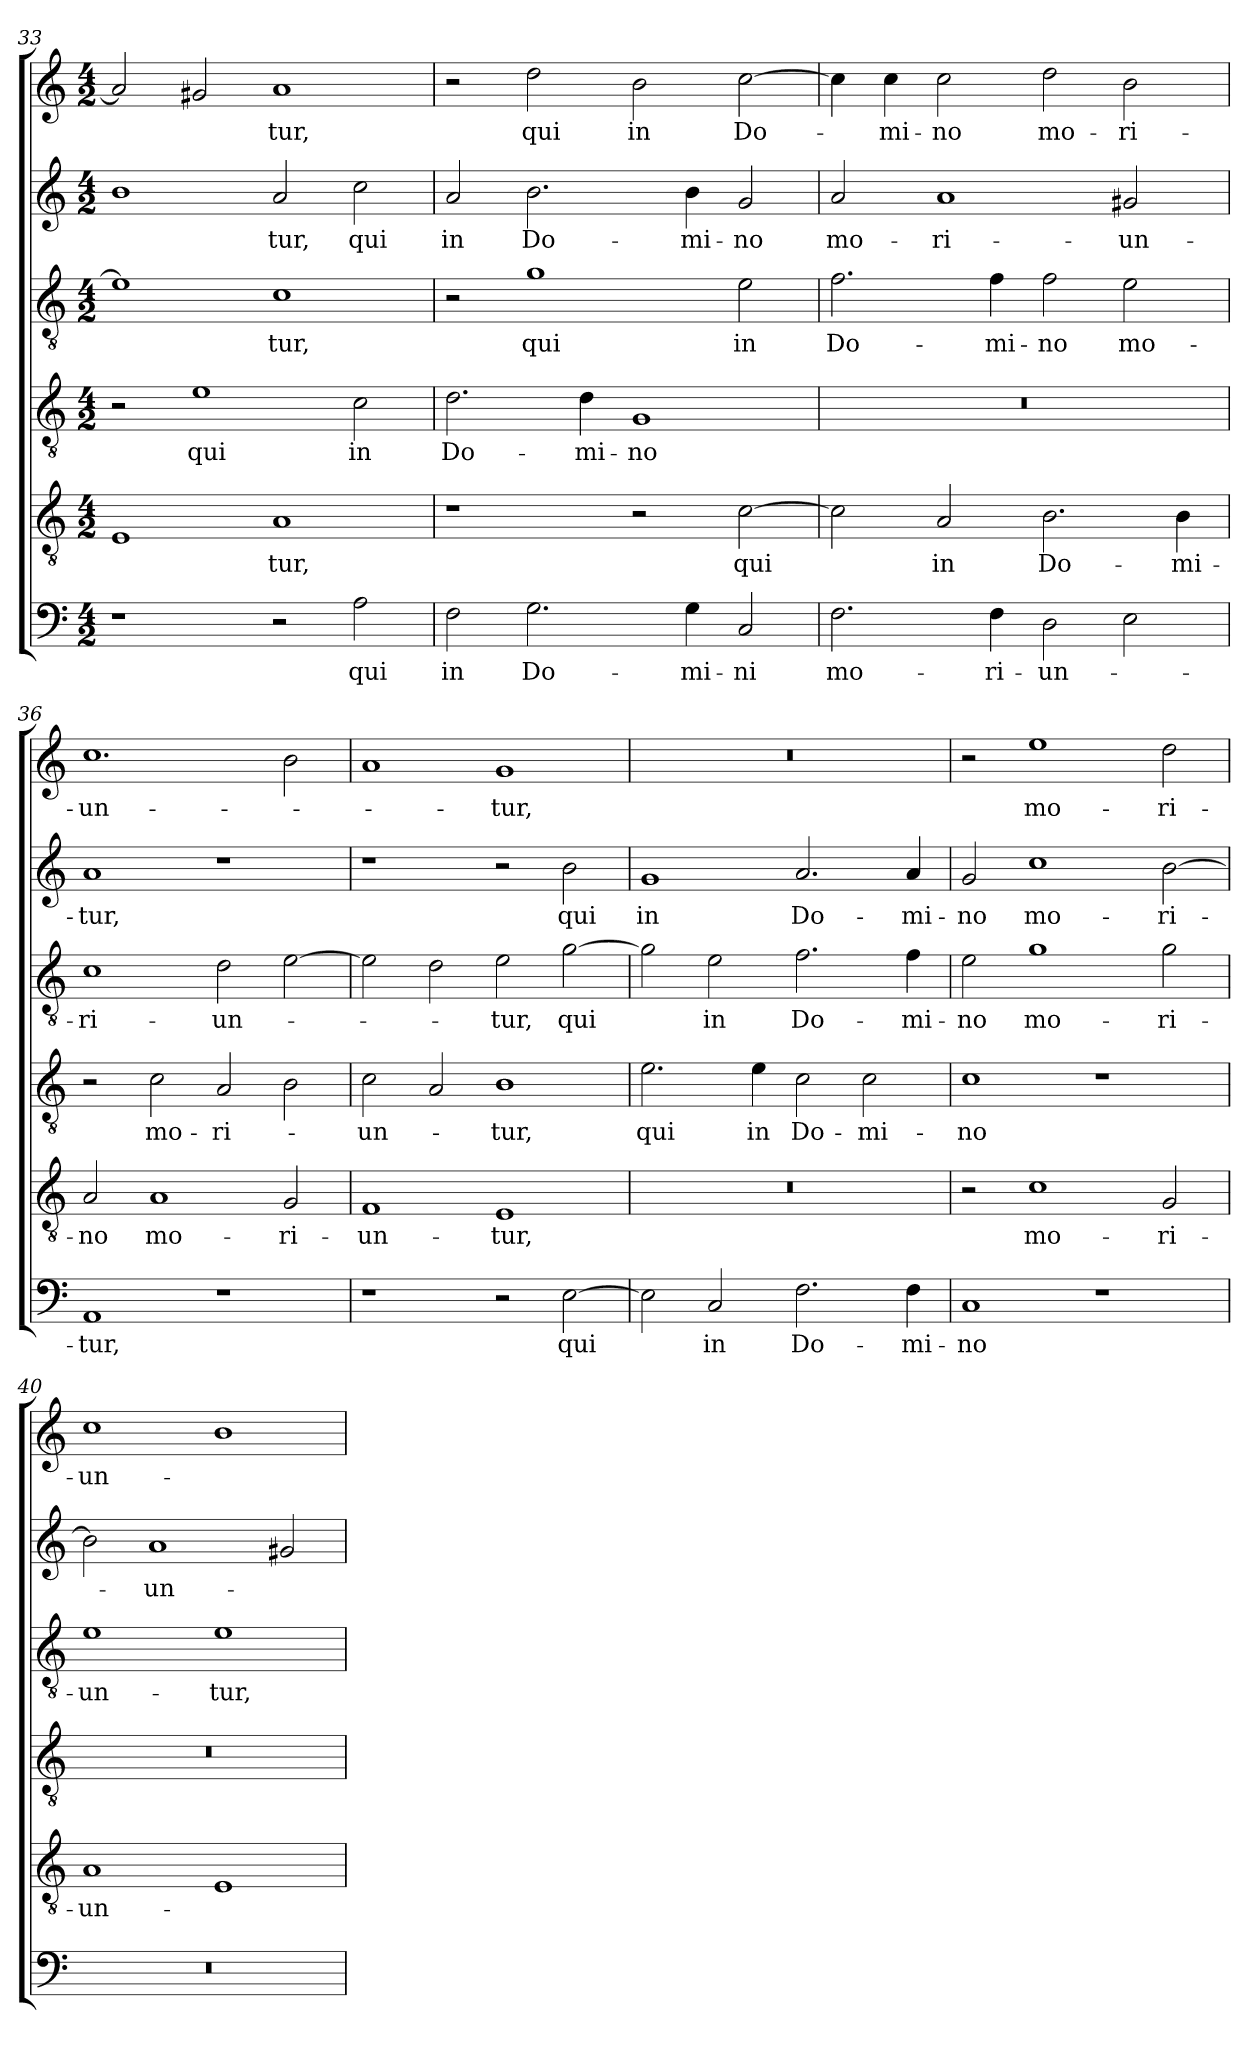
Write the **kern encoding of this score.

**kern	**text	**kern	**text	**kern	**text	**kern	**text	**kern	**text	**kern	**text
*part6	*part6	*part5	*part5	*part4	*part4	*part3	*part3	*part2	*part2	*part1	*part1
*staff6	*staff6	*staff5	*staff5	*staff4	*staff4	*staff3	*staff3	*staff2	*staff2	*staff1	*staff1
*clefF4	*	*clefGv2	*	*clefGv2	*	*clefGv2	*	*clefG2	*	*clefG2	*
*k[]	*	*k[]	*	*k[]	*	*k[]	*	*k[]	*	*k[]	*
*C:	*	*C:	*	*C:	*	*C:	*	*C:	*	*C:	*
*M4/2	*	*M4/2	*	*M4/2	*	*M4/2	*	*M4/2	*	*M4/2	*
=33	=33	=33	=33	=33	=33	=33	=33	=33	=33	=33	=33
1r	.	1E	.	2r	.	1e]	.	1b	.	2a/]	.
.	.	.	.	1e	qui	.	.	.	.	2g#X/	.
2r	.	1A	-tur,	.	.	1c	-tur,	2a/	-tur,	1a	-tur,
2A\	qui	.	.	2c\	in	.	.	2cc\	qui	.	.
=34	=34	=34	=34	=34	=34	=34	=34	=34	=34	=34	=34
2F\	in	1r	.	2.d\	Do-	2r	.	2a/	in	2r	.
2.G\	Do-	.	.	.	.	1g	qui	2.b\	Do-	2dd\	qui
.	.	.	.	4d\	-mi-	.	.	.	.	.	.
.	.	2r	.	1G	-no	.	.	.	.	2b\	in
4G\	-mi-	.	.	.	.	.	.	4b\	-mi-	.	.
2C/	-ni	[2c\	qui	.	.	2e\	in	2g/	-no	[2cc\	Do-
=35	=35	=35	=35	=35	=35	=35	=35	=35	=35	=35	=35
2.F\	mo-	2c\]	.	0r	.	2.f\	Do-	2a/	mo-	4cc\]	.
.	.	.	.	.	.	.	.	.	.	4cc\	-mi-
.	.	2A/	in	.	.	.	.	1a	-ri-	2cc\	-no
4F\	-ri-	.	.	.	.	4f\	-mi-	.	.	.	.
2D\	-un-	2.B\	Do-	.	.	2f\	-no	.	.	2dd\	mo-
2E\	.	.	.	.	.	2e\	mo-	2g#X/	-un-	2b\	-ri-
.	.	4B\	-mi-	.	.	.	.	.	.	.	.
=36	=36	=36	=36	=36	=36	=36	=36	=36	=36	=36	=36
1AA	-tur,	2A/	-no	2r	.	1c	-ri-	1a	-tur,	1.cc	-un-
.	.	1A	mo-	2c\	mo-	.	.	.	.	.	.
1r	.	.	.	2A/	-ri-	2d\	-un-	1r	.	.	.
.	.	2G/	-ri-	2B\	.	[2e\	.	.	.	2b\	.
=37	=37	=37	=37	=37	=37	=37	=37	=37	=37	=37	=37
1r	.	1F	-un-	2c\	-un-	2e\]	.	1r	.	1a	.
.	.	.	.	2A/	.	2d\	.	.	.	.	.
2r	.	1E	-tur,	1B	-tur,	2e\	-tur,	2r	.	1g	-tur,
[2E\	qui	.	.	.	.	[2g\	qui	2b\	qui	.	.
!!LO:LB:g=z
=38	=38	=38	=38	=38	=38	=38	=38	=38	=38	=38	=38
2E\]	.	0r	.	2.e\	qui	2g\]	.	1g	in	0r	.
2C/	in	.	.	.	.	2e\	in	.	.	.	.
.	.	.	.	4e\	in	.	.	.	.	.	.
2.F\	Do-	.	.	2c\	Do-	2.f\	Do-	2.a/	Do-	.	.
.	.	.	.	2c\	-mi-	.	.	.	.	.	.
4F\	-mi-	.	.	.	.	4f\	-mi-	4a/	-mi-	.	.
=39	=39	=39	=39	=39	=39	=39	=39	=39	=39	=39	=39
1C	-no	2r	.	1c	-no	2e\	-no	2g/	-no	2r	.
.	.	1c	mo-	.	.	1g	mo-	1cc	mo-	1ee	mo-
1r	.	.	.	1r	.	.	.	.	.	.	.
.	.	2G/	-ri-	.	.	2g\	-ri-	[2b\	-ri-	2dd\	-ri-
=40	=40	=40	=40	=40	=40	=40	=40	=40	=40	=40	=40
0r	.	1A	-un-	0r	.	1e	-un-	2b\]	.	1cc	-un-
.	.	.	.	.	.	.	.	1a	-un-	.	.
.	.	1E	.	.	.	1e	-tur,	.	.	1b	.
.	.	.	.	.	.	.	.	2g#X/	.	.	.
=	=	=	=	=	=	=	=	=	=	=	=
*-	*-	*-	*-	*-	*-	*-	*-	*-	*-	*-	*-
